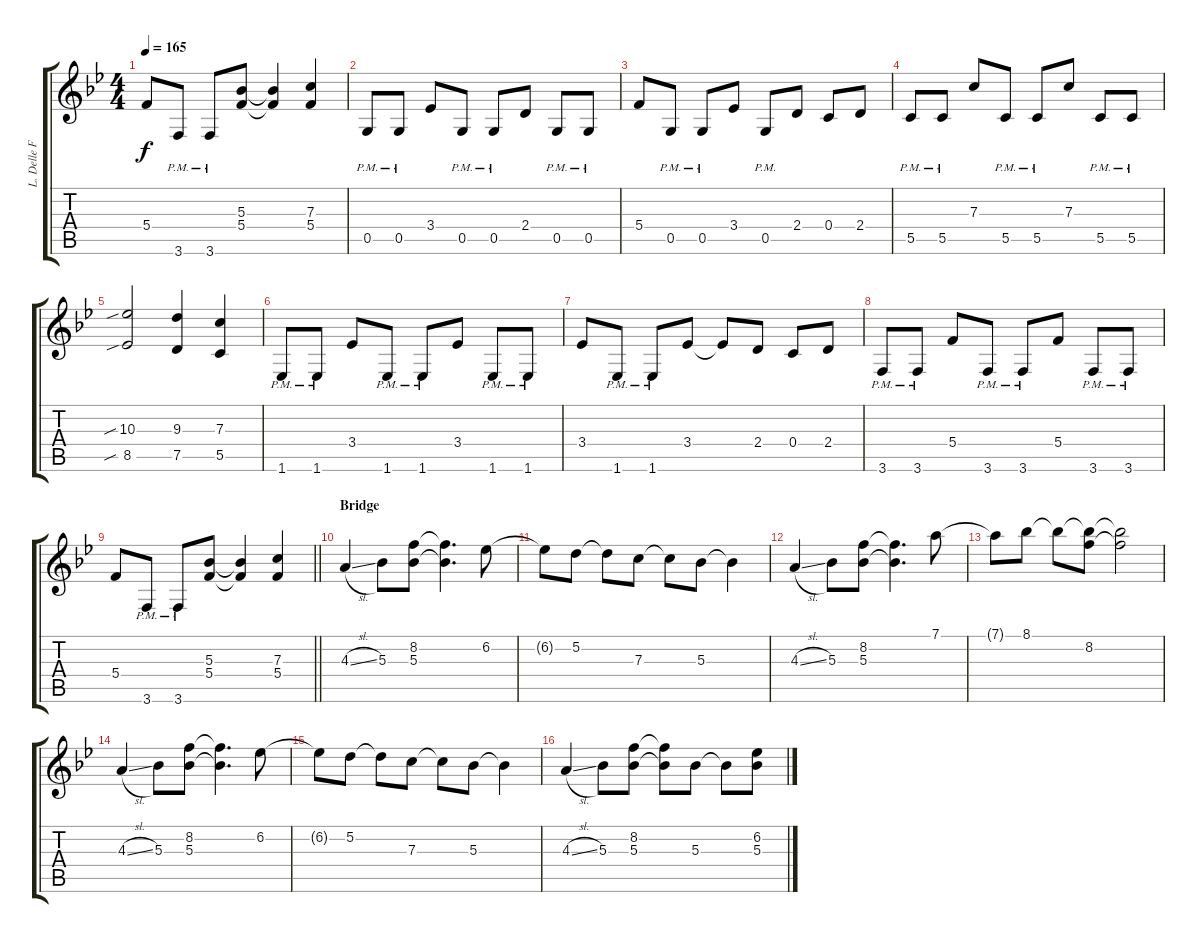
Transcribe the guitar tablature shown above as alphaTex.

\track ("L. Delle Fave (Dist. Guitar L)" "L. Delle F") {instrument overdrivenguitar}
\staff {score tabs}
\tuning (D4 A3 F3 C3 G2 D2) {hide}
\ts (4 4)
\tempo 165
\clef g2
\ks gminor
5.4.8{dy f} 3.6{pm}.8 3.6{pm}.8 (5.3 5.4).8 (5.3{t} 5.4{t}).4 (7.3 5.4).4 |
0.5{pm}.8 0.5{pm}.8 3.4.8 0.5{pm}.8 0.5{pm}.8 2.4.8 0.5{pm}.8 0.5{pm}.8 |
5.4.8 0.5{pm}.8 0.5{pm}.8 3.4.8 0.5{pm}.8 2.4.8 0.4.8 2.4.8 |
5.5{pm}.8 5.5{pm}.8 7.3.8 5.5{pm}.8 5.5{pm}.8 7.3.8 5.5{pm}.8 5.5{pm}.8 |
(10.3{sib} 8.5{sib}).2 (9.3 7.5).4 (7.3 5.5).4 |
1.6{pm}.8 1.6{pm}.8 3.4.8 1.6{pm}.8 1.6{pm}.8 3.4.8 1.6{pm}.8 1.6{pm}.8 |
3.4.8 1.6{pm}.8 1.6{pm}.8 3.4.8 3.4{t}.8 2.4.8 0.4.8 2.4.8 |
3.6{pm}.8 3.6{pm}.8 5.4.8 3.6{pm}.8 3.6{pm}.8 5.4.8 3.6{pm}.8 3.6{pm}.8 |
\barLineRight lightlight
5.4.8 3.6{pm}.8 3.6{pm}.8 (5.3 5.4).8 (5.3{t} 5.4{t}).4 (7.3 5.4).4 |
\section ("" "Bridge")
4.3{sl}.4 5.3.8 (8.2 5.3).8 (8.2{t} 5.3{t}).4{d} 6.2.8 |
6.2{t}.8 5.2.8 5.2{t}.8 7.3.8 7.3{t}.8 5.3.8 5.3{t}.4 |
4.3{sl}.4 5.3.8 (8.2 5.3).8 (8.2{t} 5.3{t}).4{d} 7.1.8 |
7.1{t}.8 8.1.8 8.1{t}.8 (8.1{t} 8.2).8 (8.1{t} 8.2{t}).2 |
4.3{sl}.4 5.3.8 (8.2 5.3).8 (8.2{t} 5.3{t}).4{d} 6.2.8 |
6.2{t}.8 5.2.8 5.2{t}.8 7.3.8 7.3{t}.8 5.3.8 5.3{t}.4 |
4.3{sl}.4 5.3.8 (8.2 5.3).8 (8.2{t} 5.3{t}).8 5.3.8 5.3{t}.8 (6.2 5.3).8
